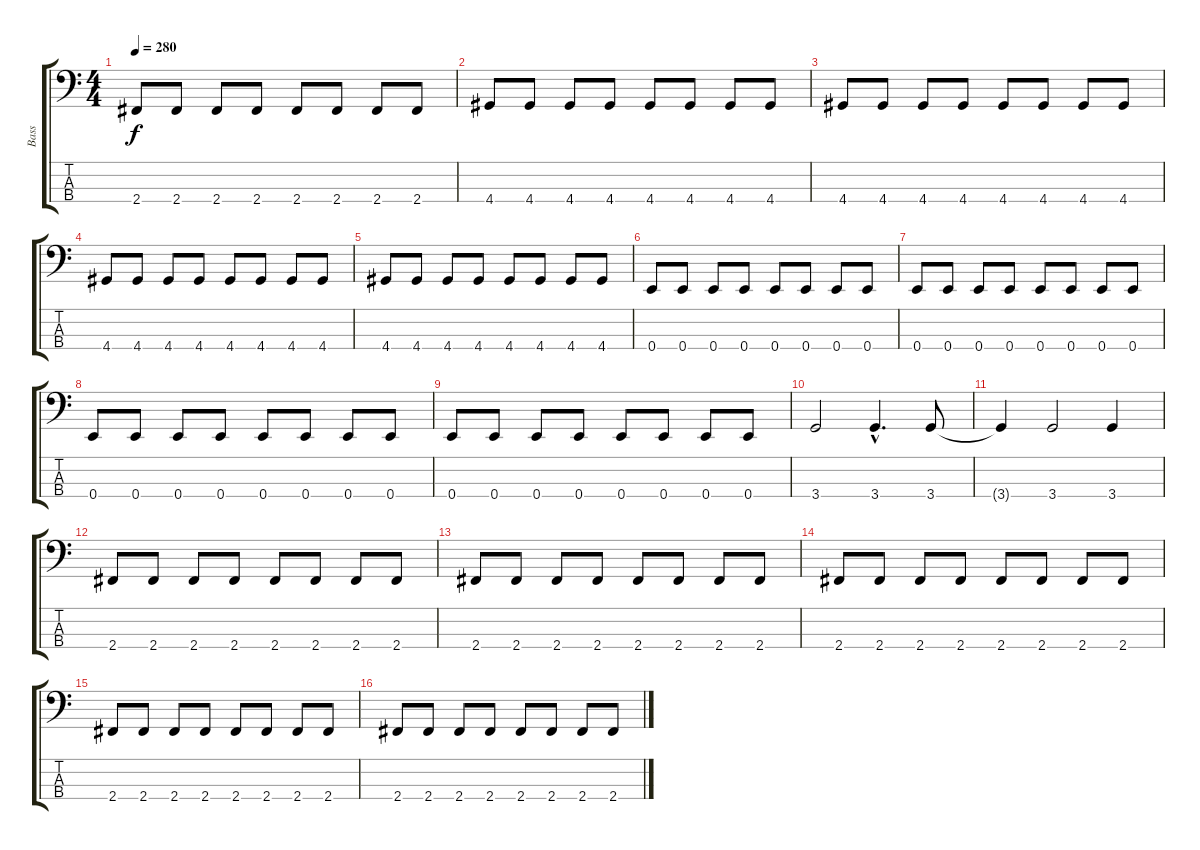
\track ("Bass" "Bass") {instrument electricbassfinger}
\staff {score tabs}
\tuning (G2 D2 A1 E1) {hide}
\ts (4 4)
\tempo 280
\clef f4
\ks c
2.4.8{dy f} 2.4.8 2.4.8 2.4.8 2.4.8 2.4.8 2.4.8 2.4.8 |
4.4.8 4.4.8 4.4.8 4.4.8 4.4.8 4.4.8 4.4.8 4.4.8 |
4.4.8 4.4.8 4.4.8 4.4.8 4.4.8 4.4.8 4.4.8 4.4.8 |
4.4.8 4.4.8 4.4.8 4.4.8 4.4.8 4.4.8 4.4.8 4.4.8 |
4.4.8 4.4.8 4.4.8 4.4.8 4.4.8 4.4.8 4.4.8 4.4.8 |
0.4.8 0.4.8 0.4.8 0.4.8 0.4.8 0.4.8 0.4.8 0.4.8 |
0.4.8 0.4.8 0.4.8 0.4.8 0.4.8 0.4.8 0.4.8 0.4.8 |
0.4.8 0.4.8 0.4.8 0.4.8 0.4.8 0.4.8 0.4.8 0.4.8 |
0.4.8 0.4.8 0.4.8 0.4.8 0.4.8 0.4.8 0.4.8 0.4.8 |
3.4.2 3.4{hac}.4{d} 3.4.8 |
3.4{t}.4 3.4.2 3.4.4 |
2.4.8 2.4.8 2.4.8 2.4.8 2.4.8 2.4.8 2.4.8 2.4.8 |
2.4.8 2.4.8 2.4.8 2.4.8 2.4.8 2.4.8 2.4.8 2.4.8 |
2.4.8 2.4.8 2.4.8 2.4.8 2.4.8 2.4.8 2.4.8 2.4.8 |
2.4.8 2.4.8 2.4.8 2.4.8 2.4.8 2.4.8 2.4.8 2.4.8 |
2.4.8 2.4.8 2.4.8 2.4.8 2.4.8 2.4.8 2.4.8 2.4.8
